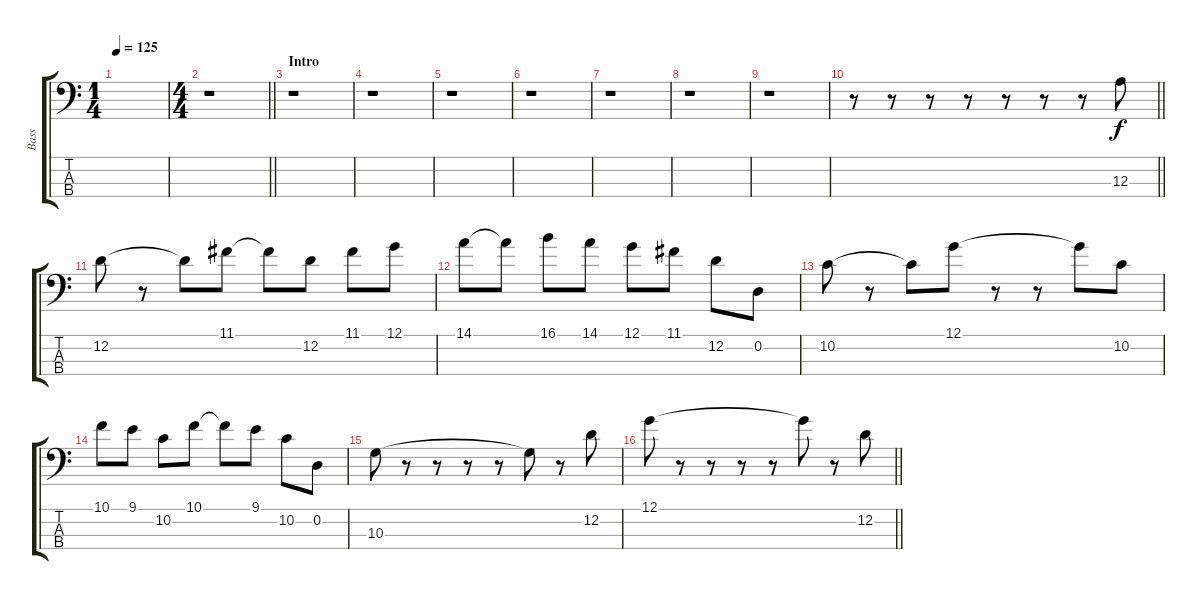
\track ("Bass" "Bass") {instrument electricbasspick}
\staff {score tabs}
\tuning (G2 D2 A1 E1) {hide}
\ts (1 4)
\tempo 125
\clef f4
\ks c
|
\ts (4 4)
\barLineRight lightlight
r.1 |
\section ("" "Intro")
r.1 |
r.1 |
r.1 |
r.1 |
r.1 |
r.1 |
r.1 |
\barLineRight lightlight
r.8 r.8 r.8 r.8 r.8 r.8 r.8 12.3.8 |
12.2.8 r.8 12.2{t}.8 11.1.8 11.1{t}.8 12.2.8 11.1.8 12.1.8 |
14.1.8 14.1{t}.8 16.1.8 14.1.8 12.1.8 11.1.8 12.2.8 0.2.8 |
10.2.8 r.8 10.2{t}.8 12.1.8 r.8 r.8 12.1{t}.8 10.2.8 |
10.1.8 9.1.8 10.2.8 10.1.8 10.1{t}.8 9.1.8 10.2.8 0.2.8 |
10.3.8 r.8 r.8 r.8 r.8 10.3{t}.8 r.8 12.2.8 |
\barLineRight lightlight
12.1.8 r.8 r.8 r.8 r.8 12.1{t}.8 r.8 12.2.8
